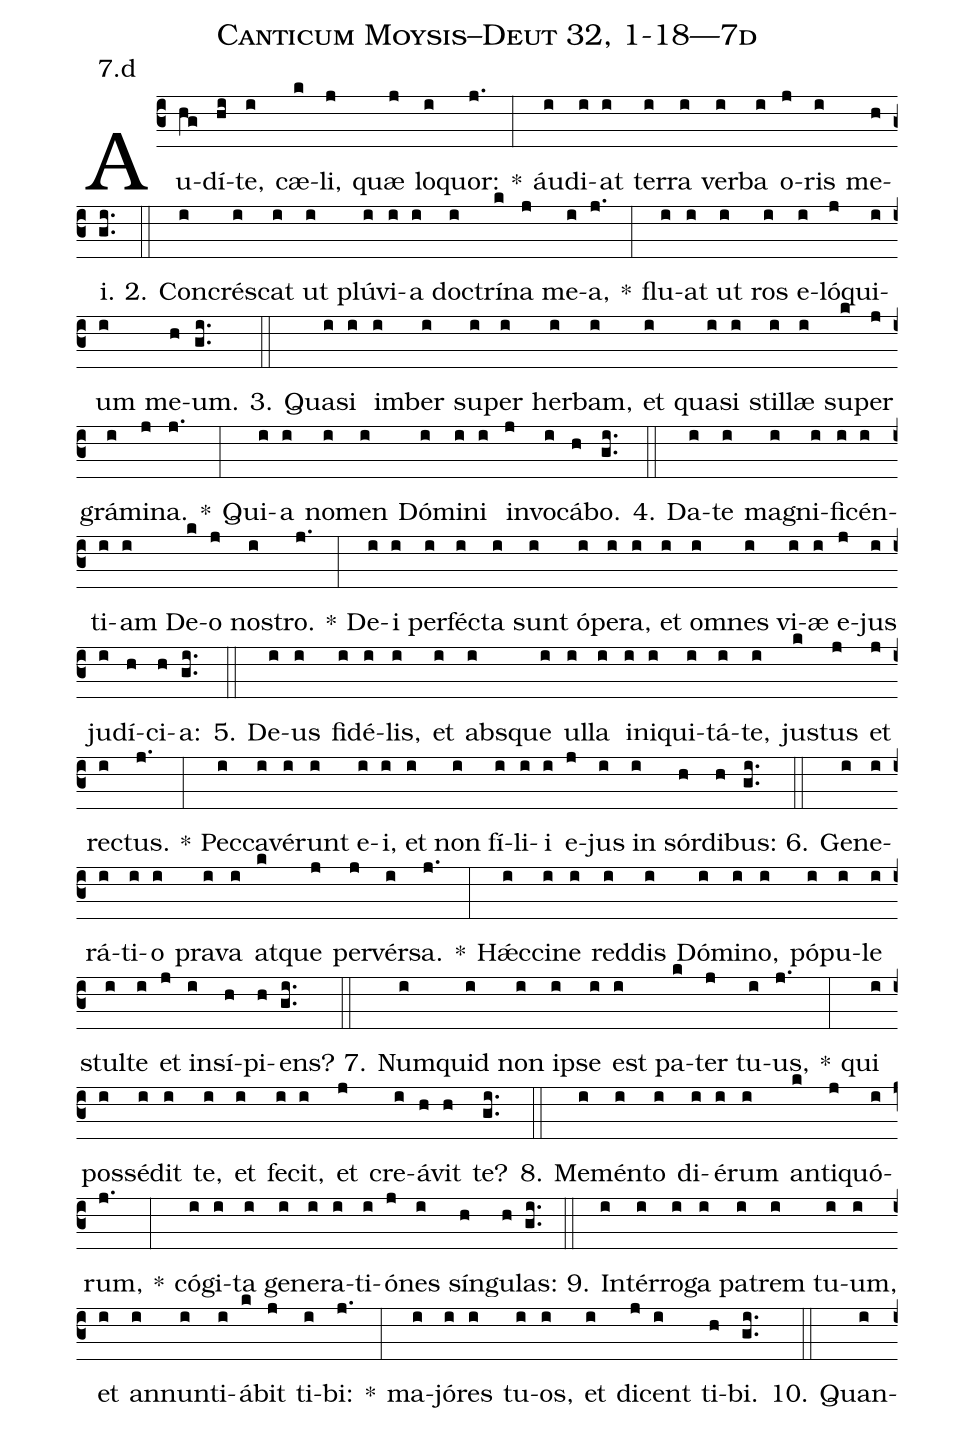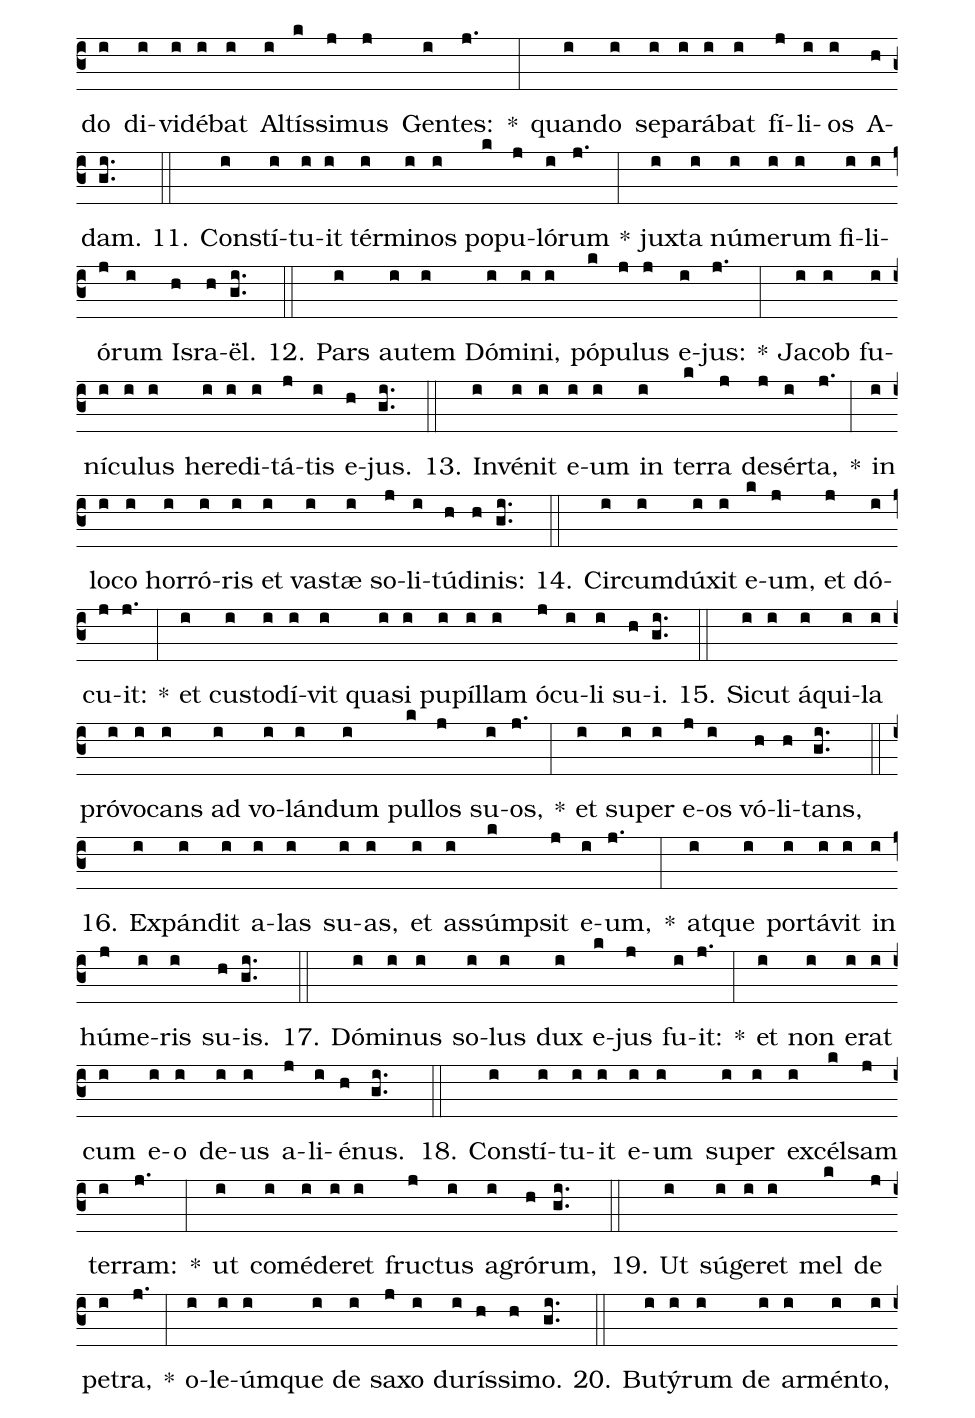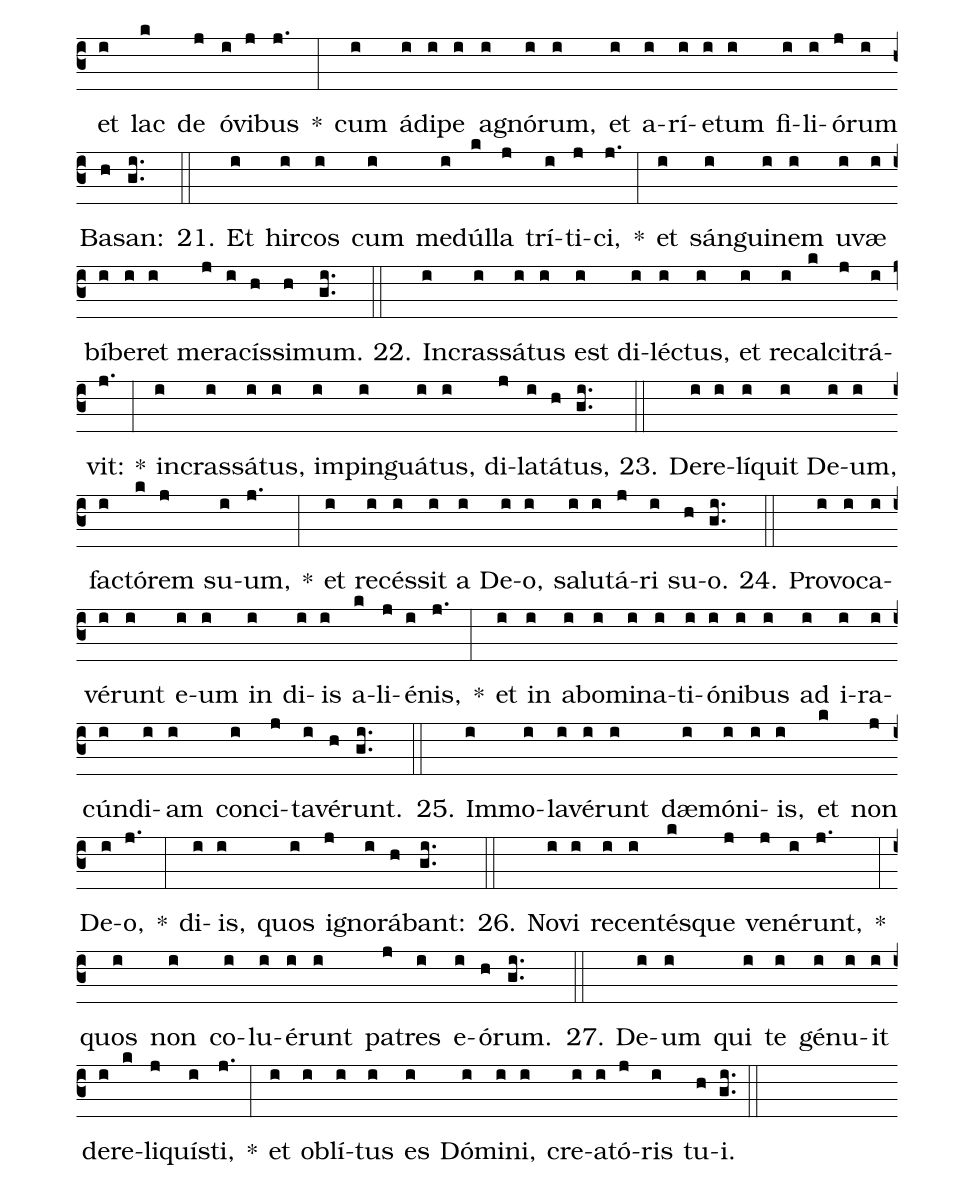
name: Canticum Moysis--Deut 32, 1-18---7d;
annotation: 7.d;
%%
(c3)Au(hg)dí(hi)te,(i) cæ(k)li,(j) quæ(j) lo(i)quor:(j.) *(:) áu(i)di(i)at(i) ter(i)ra(i) ver(i)ba(i) o(j)ris(i) me(h)i.(gi..) (::)
2. Con(i)crés(i)cat(i) ut(i) plú(i)vi(i)a(i) doc(i)trí(k)na(j) me(i)a,(j.) *(:) flu(i)at(i) ut(i) ros(i) e(i)ló(j)qui(i)um(i) me(h)um.(gi..) (::)
3. Qua(i)si(i) im(i)ber(i) su(i)per(i) her(i)bam,(i) et(i) qua(i)si(i) stil(i)læ(i) su(k)per(j) grá(i)mi(j)na.(j.) *(:) Qui(i)a(i) no(i)men(i) Dó(i)mi(i)ni(i) in(j)vo(i)cá(h)bo.(gi..) (::)
4. Da(i)te(i) ma(i)gni(i)fi(i)cén(i)ti(i)am(i) De(k)o(j) nos(i)tro.(j.) *(:) De(i)i(i) per(i)féc(i)ta(i) sunt(i) ó(i)pe(i)ra,(i) et(i) om(i)nes(i) vi(i)æ(i) e(j)jus(i) ju(i)dí(h)ci(h)a:(gi..) (::)
5. De(i)us(i) fi(i)dé(i)lis,(i) et(i) abs(i)que(i) ul(i)la(i) in(i)i(i)qui(i)tá(i)te,(i) jus(k)tus(j) et(j) rec(i)tus.(j.) *(:) Pec(i)ca(i)vé(i)runt(i) e(i)i,(i) et(i) non(i) fí(i)li(i)i(i) e(j)jus(i) in(i) sór(h)di(h)bus:(gi..) (::)
6. Ge(i)ne(i)rá(i)ti(i)o(i) pra(i)va(i) at(k)que(j) per(j)vér(i)sa.(j.) *(:) Hǽc(i)ci(i)ne(i) red(i)dis(i) Dó(i)mi(i)no,(i) pó(i)pu(i)le(i) stul(i)te(i) et(j) in(i)sí(h)pi(h)ens?(gi..) (::)
7. Num(i)quid(i) non(i) ip(i)se(i) est(i) pa(k)ter(j) tu(i)us,(j.) *(:) qui(i) pos(i)sé(i)dit(i) te,(i) et(i) fe(i)cit,(i) et(j) cre(i)á(h)vit(h) te?(gi..) (::)
8. Me(i)mén(i)to(i) di(i)é(i)rum(i) an(k)ti(j)quó(i)rum,(j.) *(:) có(i)gi(i)ta(i) ge(i)ne(i)ra(i)ti(i)ó(j)nes(i) sín(h)gu(h)las:(gi..) (::)
9. In(i)tér(i)ro(i)ga(i) pa(i)trem(i) tu(i)um,(i) et(i) an(i)nun(i)ti(i)á(k)bit(j) ti(i)bi:(j.) *(:) ma(i)jó(i)res(i) tu(i)os,(i) et(i) di(j)cent(i) ti(h)bi.(gi..) (::)
10. Quan(i)do(i) di(i)vi(i)dé(i)bat(i) Al(i)tís(k)si(j)mus(j) Gen(i)tes:(j.) *(:) quan(i)do(i) se(i)pa(i)rá(i)bat(i) fí(j)li(i)os(i) A(h)dam.(gi..) (::)
11. Con(i)stí(i)tu(i)it(i) tér(i)mi(i)nos(i) po(k)pu(j)ló(i)rum(j.) *(:) jux(i)ta(i) nú(i)me(i)rum(i) fi(i)li(i)ó(j)rum(i) Is(h)ra(h)ël.(gi..) (::)
12. Pars(i) au(i)tem(i) Dó(i)mi(i)ni,(i) pó(k)pu(j)lus(j) e(i)jus:(j.) *(:) Ja(i)cob(i) fu(i)ní(i)cu(i)lus(i) he(i)re(i)di(i)tá(j)tis(i) e(h)jus.(gi..) (::)
13. In(i)vé(i)nit(i) e(i)um(i) in(i) ter(k)ra(j) de(j)sér(i)ta,(j.) *(:) in(i) lo(i)co(i) hor(i)ró(i)ris(i) et(i) vas(i)tæ(i) so(j)li(i)tú(h)di(h)nis:(gi..) (::)
14. Cir(i)cum(i)dú(i)xit(i) e(k)um,(j) et(j) dó(i)cu(j)it:(j.) *(:) et(i) cus(i)to(i)dí(i)vit(i) qua(i)si(i) pu(i)píl(i)lam(i) ó(j)cu(i)li(i) su(h)i.(gi..) (::)
15. Sic(i)ut(i) á(i)qui(i)la(i) pró(i)vo(i)cans(i) ad(i) vo(i)lán(i)dum(i) pul(k)los(j) su(i)os,(j.) *(:) et(i) su(i)per(i) e(j)os(i) vó(h)li(h)tans,(gi..) (::)
16. Ex(i)pán(i)dit(i) a(i)las(i) su(i)as,(i) et(i) as(i)súmp(k)sit(j) e(i)um,(j.) *(:) at(i)que(i) por(i)tá(i)vit(i) in(i) hú(j)me(i)ris(i) su(h)is.(gi..) (::)
17. Dó(i)mi(i)nus(i) so(i)lus(i) dux(i) e(k)jus(j) fu(i)it:(j.) *(:) et(i) non(i) e(i)rat(i) cum(i) e(i)o(i) de(i)us(i) a(j)li(i)é(h)nus.(gi..) (::)
18. Con(i)stí(i)tu(i)it(i) e(i)um(i) su(i)per(i) ex(i)cél(k)sam(j) ter(i)ram:(j.) *(:) ut(i) com(i)é(i)de(i)ret(i) fruc(j)tus(i) a(i)gró(h)rum,(gi..) (::)
19. Ut(i) sú(i)ge(i)ret(i) mel(k) de(j) pe(i)tra,(j.) *(:) o(i)le(i)úm(i)que(i) de(i) sa(j)xo(i) du(i)rís(h)si(h)mo.(gi..) (::)
20. Bu(i)tý(i)rum(i) de(i) ar(i)mén(i)to,(i) et(i) lac(k) de(j) ó(i)vi(j)bus(j.) *(:) cum(i) á(i)di(i)pe(i) a(i)gnó(i)rum,(i) et(i) a(i)rí(i)e(i)tum(i) fi(i)li(i)ó(j)rum(i) Ba(h)san:(gi..) (::)
21. Et(i) hir(i)cos(i) cum(i) me(i)dúl(k)la(j) trí(i)ti(j)ci,(j.) *(:) et(i) sán(i)gui(i)nem(i) u(i)væ(i) bí(i)be(i)ret(i) me(j)ra(i)cís(h)si(h)mum.(gi..) (::)
22. In(i)cras(i)sá(i)tus(i) est(i) di(i)léc(i)tus,(i) et(i) re(i)cal(k)ci(j)trá(i)vit:(j.) *(:) in(i)cras(i)sá(i)tus,(i) im(i)pin(i)guá(i)tus,(i) di(j)la(i)tá(h)tus,(gi..) (::)
23. De(i)re(i)lí(i)quit(i) De(i)um,(i) fac(i)tó(k)rem(j) su(i)um,(j.) *(:) et(i) re(i)cés(i)sit(i) a(i) De(i)o,(i) sa(i)lu(i)tá(j)ri(i) su(h)o.(gi..) (::)
24. Pro(i)vo(i)ca(i)vé(i)runt(i) e(i)um(i) in(i) di(i)is(i) a(k)li(j)é(i)nis,(j.) *(:) et(i) in(i) ab(i)o(i)mi(i)na(i)ti(i)ó(i)ni(i)bus(i) ad(i) i(i)ra(i)cún(i)di(i)am(i) con(i)ci(j)ta(i)vé(h)runt.(gi..) (::)
25. Im(i)mo(i)la(i)vé(i)runt(i) dæ(i)mó(i)ni(i)is,(i) et(k) non(j) De(i)o,(j.) *(:) di(i)is,(i) quos(i) i(j)gno(i)rá(h)bant:(gi..) (::)
26. No(i)vi(i) re(i)cen(i)tés(k)que(j) ve(j)né(i)runt,(j.) *(:) quos(i) non(i) co(i)lu(i)é(i)runt(i) pa(j)tres(i) e(i)ó(h)rum.(gi..) (::)
27. De(i)um(i) qui(i) te(i) gé(i)nu(i)it(i) de(i)re(k)li(j)quís(i)ti,(j.) *(:) et(i) ob(i)lí(i)tus(i) es(i) Dó(i)mi(i)ni,(i) cre(i)a(i)tó(j)ris(i) tu(h)i.(gi..) (::)
